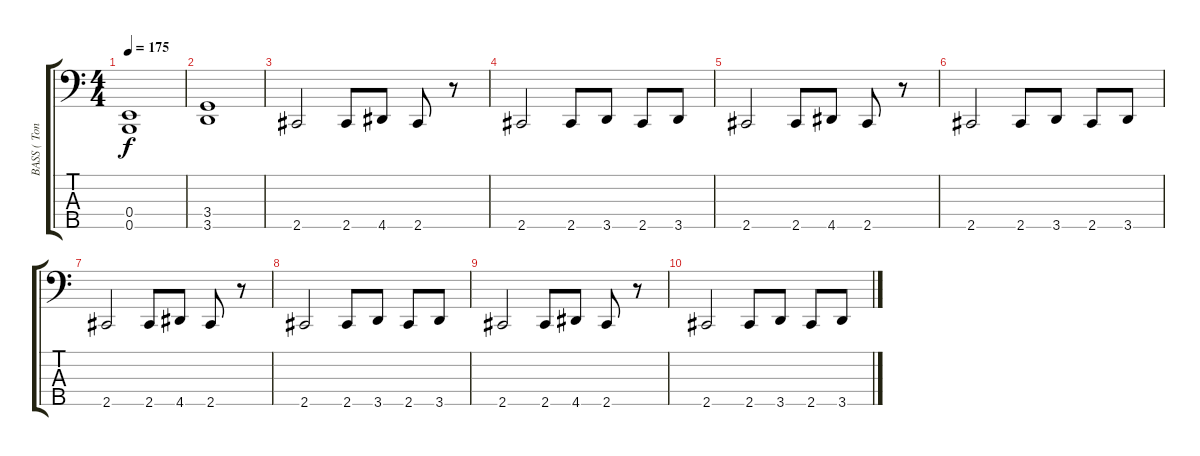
\track ("BASS ( Tony Campos )" "BASS ( Ton") {instrument electricbassfinger}
\staff {score tabs}
\tuning (G2 D2 A1 E1 B0) {hide}
\ts (4 4)
\tempo 175
\clef f4
\ks c
(0.4 0.5).1{dy f} |
(3.4 3.5).1 |
2.5.2 2.5.8 4.5.8 2.5.8 r.8 |
2.5.2 2.5.8 3.5.8 2.5.8 3.5.8 |
2.5.2 2.5.8 4.5.8 2.5.8 r.8 |
2.5.2 2.5.8 3.5.8 2.5.8 3.5.8 |
2.5.2 2.5.8 4.5.8 2.5.8 r.8 |
2.5.2 2.5.8 3.5.8 2.5.8 3.5.8 |
2.5.2 2.5.8 4.5.8 2.5.8 r.8 |
2.5.2 2.5.8 3.5.8 2.5.8 3.5.8
